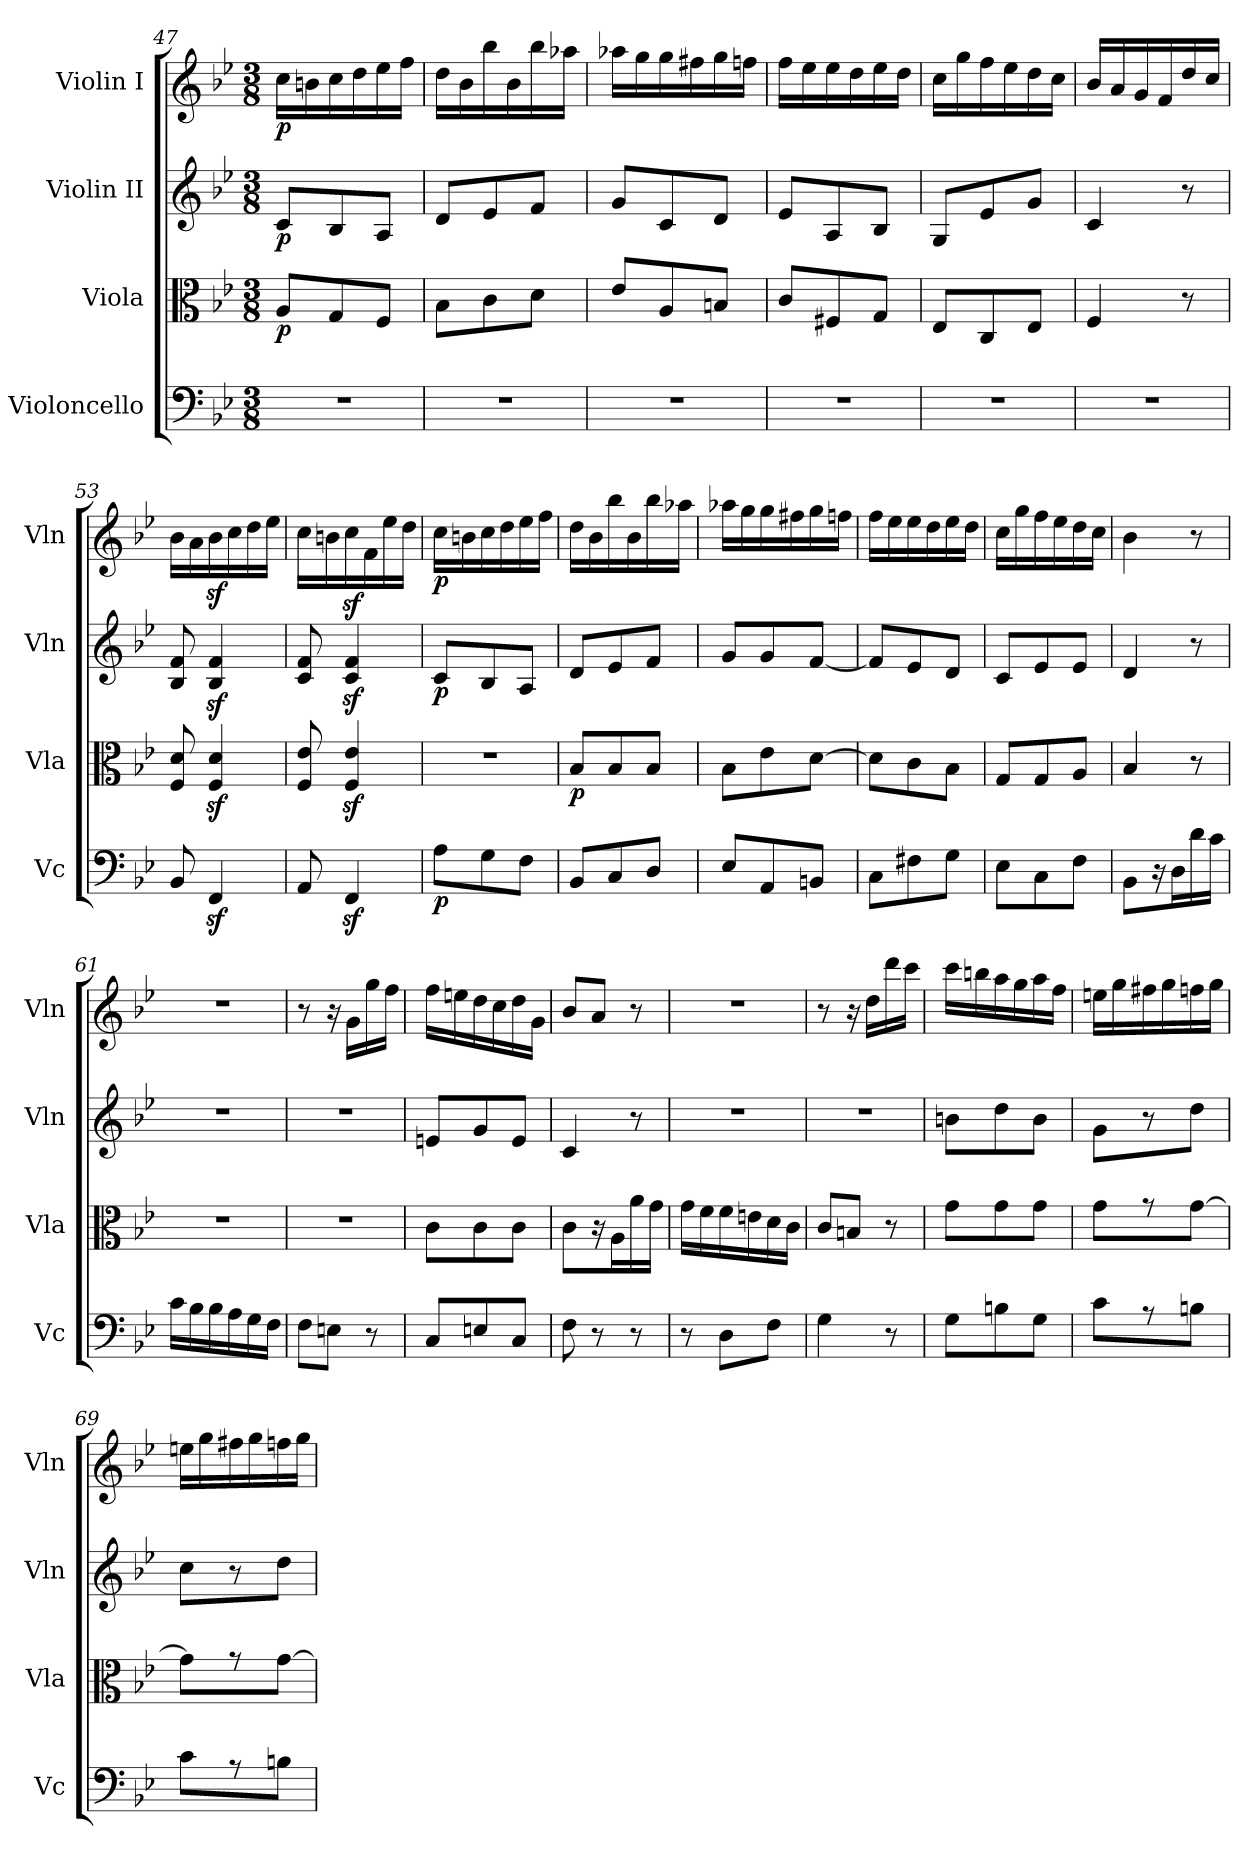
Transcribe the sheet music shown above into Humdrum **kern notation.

**kern	**dynam	**kern	**dynam	**kern	**dynam	**kern	**dynam
*part4	*part4	*part3	*part3	*part2	*part2	*part1	*part1
*staff4	*staff4	*staff3	*staff3	*staff2	*staff2	*staff1	*staff1
*I"Violoncello	*	*I"Viola	*	*I"Violin II	*	*I"Violin I	*
*I'Vc	*	*I'Vla	*	*I'Vln	*	*I'Vln	*
*clefF4	*	*clefC3	*	*clefG2	*	*clefG2	*
*k[b-e-]	*	*k[b-e-]	*	*k[b-e-]	*	*k[b-e-]	*
*M3/8	*	*M3/8	*	*M3/8	*	*M3/8	*
=47	=47	=47	=47	=47	=47	=47	=47
!	!	!	!LO:DY:b	!	!LO:DY:b	!	!LO:DY:b
4.r	.	8A/L	p	8c/L	p	16cc\LL	p
.	.	.	.	.	.	16bn\	.
.	.	8G/	.	8B-/	.	16cc\	.
.	.	.	.	.	.	16dd\	.
.	.	8F/J	.	8A/J	.	16ee-\	.
.	.	.	.	.	.	16ff\JJ	.
=48	=48	=48	=48	=48	=48	=48	=48
4.r	.	8B-\L	.	8d/L	.	16dd\LL	.
.	.	.	.	.	.	16b-\	.
.	.	8c\	.	8e-/	.	16bb-\	.
.	.	.	.	.	.	16b-\	.
.	.	8d\J	.	8f/J	.	16bb-\	.
.	.	.	.	.	.	16aa-X\JJ	.
=49	=49	=49	=49	=49	=49	=49	=49
4.r	.	8e-/L	.	8g/L	.	16aa-X\LL	.
.	.	.	.	.	.	16gg\	.
.	.	8A/	.	8c/	.	16gg\	.
.	.	.	.	.	.	16ff#X\	.
.	.	8Bn/J	.	8d/J	.	16gg\	.
.	.	.	.	.	.	16ffn\JJ	.
=50	=50	=50	=50	=50	=50	=50	=50
4.r	.	8c/L	.	8e-/L	.	16ff\LL	.
.	.	.	.	.	.	16ee-\	.
.	.	8F#X/	.	8A/	.	16ee-\	.
.	.	.	.	.	.	16dd\	.
.	.	8G/J	.	8B-/J	.	16ee-\	.
.	.	.	.	.	.	16dd\JJ	.
=51	=51	=51	=51	=51	=51	=51	=51
4.r	.	8E-/L	.	8G/L	.	16cc\LL	.
.	.	.	.	.	.	16gg\	.
.	.	8C/	.	8e-/	.	16ff\	.
.	.	.	.	.	.	16ee-\	.
.	.	8E-/J	.	8g/J	.	16dd\	.
.	.	.	.	.	.	16cc\JJ	.
=52	=52	=52	=52	=52	=52	=52	=52
4.r	.	4F/	.	4c/	.	16b-/LL	.
.	.	.	.	.	.	16a/	.
.	.	.	.	.	.	16g/	.
.	.	.	.	.	.	16f/	.
.	.	8r	.	8r	.	16dd/	.
.	.	.	.	.	.	16cc/JJ	.
=53	=53	=53	=53	=53	=53	=53	=53
8BB-/	.	8F/ 8d/	.	8B-/ 8f/	.	16b-\LL	.
.	.	.	.	.	.	16a\	.
4FFz</	.	4F/z< 4d/z<	.	4B-/z< 4f/z<	.	16b-z<\	.
.	.	.	.	.	.	16cc\	.
.	.	.	.	.	.	16dd\	.
.	.	.	.	.	.	16ee-\JJ	.
=54	=54	=54	=54	=54	=54	=54	=54
8AA/	.	8F/ 8e-/	.	8c/ 8f/	.	16cc\LL	.
.	.	.	.	.	.	16bn\	.
4FFz</	.	4F/z< 4e-/z<	.	4c/z< 4f/z<	.	16ccz<\	.
.	.	.	.	.	.	16f\	.
.	.	.	.	.	.	16ee-\	.
.	.	.	.	.	.	16dd\JJ	.
=55	=55	=55	=55	=55	=55	=55	=55
!	!LO:DY:b	!	!	!	!LO:DY:b	!	!LO:DY:b
8A\L	p	4.r	.	8c/L	p	16cc\LL	p
.	.	.	.	.	.	16bn\	.
8G\	.	.	.	8B-/	.	16cc\	.
.	.	.	.	.	.	16dd\	.
8F\J	.	.	.	8A/J	.	16ee-\	.
.	.	.	.	.	.	16ff\JJ	.
=56	=56	=56	=56	=56	=56	=56	=56
!	!	!	!LO:DY:b	!	!	!	!
8BB-/L	.	8B-/L	p	8d/L	.	16dd\LL	.
.	.	.	.	.	.	16b-\	.
8C/	.	8B-/	.	8e-/	.	16bb-\	.
.	.	.	.	.	.	16b-\	.
8D/J	.	8B-/J	.	8f/J	.	16bb-\	.
.	.	.	.	.	.	16aa-X\JJ	.
=57	=57	=57	=57	=57	=57	=57	=57
8E-/L	.	8B-\L	.	8g/L	.	16aa-X\LL	.
.	.	.	.	.	.	16gg\	.
8AA/	.	8e-\	.	8g/	.	16gg\	.
.	.	.	.	.	.	16ff#X\	.
8BBn/J	.	[8d\J	.	[8f/J	.	16gg\	.
.	.	.	.	.	.	16ffn\JJ	.
=58	=58	=58	=58	=58	=58	=58	=58
8C\L	.	8d\L]	.	8f/L]	.	16ff\LL	.
.	.	.	.	.	.	16ee-\	.
8F#X\	.	8c\	.	8e-/	.	16ee-\	.
.	.	.	.	.	.	16dd\	.
8G\J	.	8B-\J	.	8d/J	.	16ee-\	.
.	.	.	.	.	.	16dd\JJ	.
=59	=59	=59	=59	=59	=59	=59	=59
8E-\L	.	8G/L	.	8c/L	.	16cc\LL	.
.	.	.	.	.	.	16gg\	.
8C\	.	8G/	.	8e-/	.	16ff\	.
.	.	.	.	.	.	16ee-\	.
8F\J	.	8A/J	.	8e-/J	.	16dd\	.
.	.	.	.	.	.	16cc\JJ	.
=60	=60	=60	=60	=60	=60	=60	=60
8BB-\L	.	4B-/	.	4d/	.	4b-\	.
16r	.	.	.	.	.	.	.
16D\L	.	.	.	.	.	.	.
16d\	.	8r	.	8r	.	8r	.
16c\JJ	.	.	.	.	.	.	.
=61	=61	=61	=61	=61	=61	=61	=61
16c\LL	.	4.r	.	4.r	.	4.r	.
16B-\	.	.	.	.	.	.	.
16B-\	.	.	.	.	.	.	.
16A\	.	.	.	.	.	.	.
16G\	.	.	.	.	.	.	.
16F\JJ	.	.	.	.	.	.	.
=62	=62	=62	=62	=62	=62	=62	=62
8F\L	.	4.r	.	4.r	.	8r	.
8En\J	.	.	.	.	.	16r	.
.	.	.	.	.	.	16g\LL	.
8r	.	.	.	.	.	16gg\	.
.	.	.	.	.	.	16ff\JJ	.
=63	=63	=63	=63	=63	=63	=63	=63
8C/L	.	8c\L	.	8en/L	.	16ff\LL	.
.	.	.	.	.	.	16een\	.
8En/	.	8c\	.	8g/	.	16dd\	.
.	.	.	.	.	.	16cc\	.
8C/J	.	8c\J	.	8e/J	.	16dd\	.
.	.	.	.	.	.	16g\JJ	.
=64	=64	=64	=64	=64	=64	=64	=64
8F\	.	8c\L	.	4c/	.	8b-/L	.
8r	.	16r	.	.	.	8a/J	.
.	.	16A\L	.	.	.	.	.
8r	.	16a\	.	8r	.	8r	.
.	.	16g\JJ	.	.	.	.	.
=65	=65	=65	=65	=65	=65	=65	=65
8r	.	16g\LL	.	4.r	.	4.r	.
.	.	16f\	.	.	.	.	.
8D\L	.	16f\	.	.	.	.	.
.	.	16en\	.	.	.	.	.
8F\J	.	16d\	.	.	.	.	.
.	.	16c\JJ	.	.	.	.	.
=66	=66	=66	=66	=66	=66	=66	=66
4G\	.	8c/L	.	4.r	.	8r	.
.	.	8Bn/J	.	.	.	16r	.
.	.	.	.	.	.	16dd\LL	.
8r	.	8r	.	.	.	16ddd\	.
.	.	.	.	.	.	16ccc\JJ	.
=67	=67	=67	=67	=67	=67	=67	=67
8G\L	.	8g\L	.	8bn\L	.	16ccc\LL	.
.	.	.	.	.	.	16bbn\	.
8Bn\	.	8g\	.	8dd\	.	16aa\	.
.	.	.	.	.	.	16gg\	.
8G\J	.	8g\J	.	8b\J	.	16aa\	.
.	.	.	.	.	.	16ff\JJ	.
=68	=68	=68	=68	=68	=68	=68	=68
8c\L	.	8g\L	.	8g\L	.	16een\LL	.
.	.	.	.	.	.	16gg\	.
8r	.	8r	.	8r	.	16ff#X\	.
.	.	.	.	.	.	16gg\	.
8Bn\J	.	[8g\J	.	8dd\J	.	16ffn\	.
.	.	.	.	.	.	16gg\JJ	.
=69	=69	=69	=69	=69	=69	=69	=69
8c\L	.	8g\L]	.	8cc\L	.	16een\LL	.
.	.	.	.	.	.	16gg\	.
8r	.	8r	.	8r	.	16ff#X\	.
.	.	.	.	.	.	16gg\	.
8Bn\J	.	[8g\J	.	8dd\J	.	16ffn\	.
.	.	.	.	.	.	16gg\JJ	.
=	=	=	=	=	=	=	=
*-	*-	*-	*-	*-	*-	*-	*-
